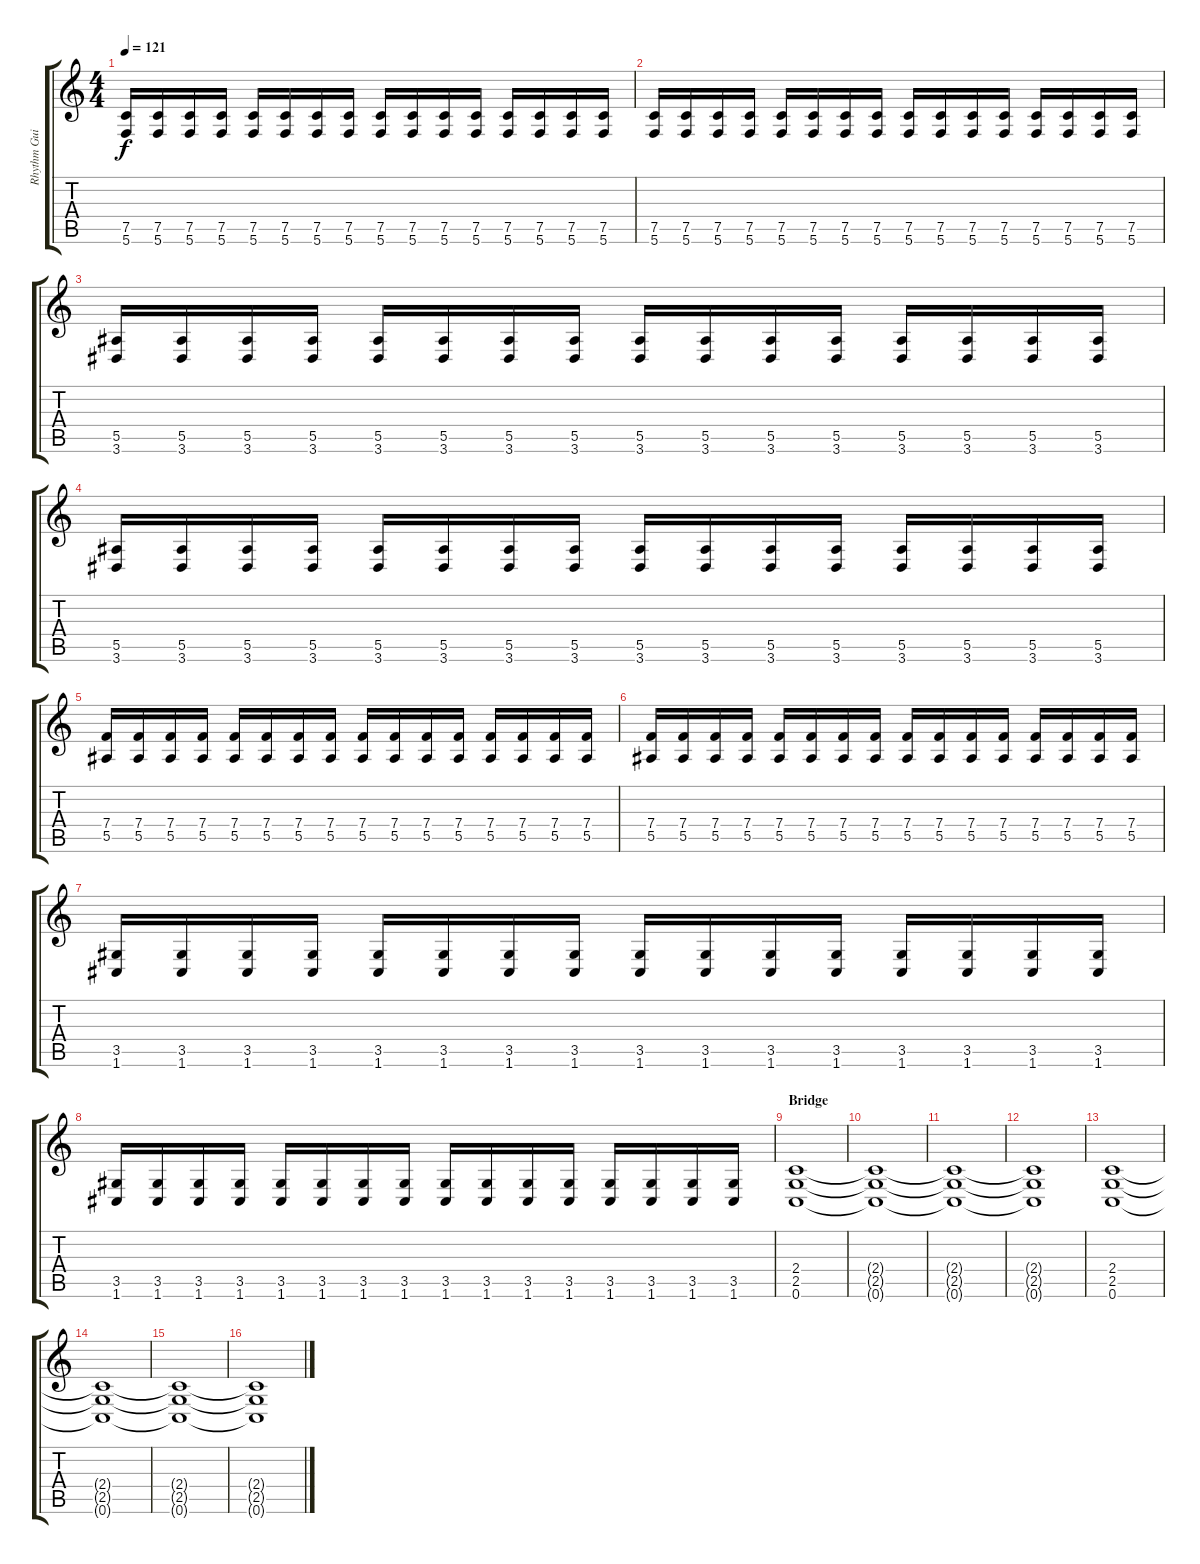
\track ("Rhythm Guitar" "Rhythm Gui") {instrument distortionguitar}
\staff {score tabs}
\tuning (C4 G3 Eb3 Bb2 F2 C2) {hide}
\ts (4 4)
\tempo 121
\clef g2
\ks c
(7.5 5.6).16{dy f} (7.5 5.6).16 (7.5 5.6).16 (7.5 5.6).16 (7.5 5.6).16 (7.5 5.6).16 (7.5 5.6).16 (7.5 5.6).16 (7.5 5.6).16 (7.5 5.6).16 (7.5 5.6).16 (7.5 5.6).16 (7.5 5.6).16 (7.5 5.6).16 (7.5 5.6).16 (7.5 5.6).16 |
(7.5 5.6).16 (7.5 5.6).16 (7.5 5.6).16 (7.5 5.6).16 (7.5 5.6).16 (7.5 5.6).16 (7.5 5.6).16 (7.5 5.6).16 (7.5 5.6).16 (7.5 5.6).16 (7.5 5.6).16 (7.5 5.6).16 (7.5 5.6).16 (7.5 5.6).16 (7.5 5.6).16 (7.5 5.6).16 |
(5.5 3.6).16 (5.5 3.6).16 (5.5 3.6).16 (5.5 3.6).16 (5.5 3.6).16 (5.5 3.6).16 (5.5 3.6).16 (5.5 3.6).16 (5.5 3.6).16 (5.5 3.6).16 (5.5 3.6).16 (5.5 3.6).16 (5.5 3.6).16 (5.5 3.6).16 (5.5 3.6).16 (5.5 3.6).16 |
(5.5 3.6).16 (5.5 3.6).16 (5.5 3.6).16 (5.5 3.6).16 (5.5 3.6).16 (5.5 3.6).16 (5.5 3.6).16 (5.5 3.6).16 (5.5 3.6).16 (5.5 3.6).16 (5.5 3.6).16 (5.5 3.6).16 (5.5 3.6).16 (5.5 3.6).16 (5.5 3.6).16 (5.5 3.6).16 |
(7.4 5.5).16 (7.4 5.5).16 (7.4 5.5).16 (7.4 5.5).16 (7.4 5.5).16 (7.4 5.5).16 (7.4 5.5).16 (7.4 5.5).16 (7.4 5.5).16 (7.4 5.5).16 (7.4 5.5).16 (7.4 5.5).16 (7.4 5.5).16 (7.4 5.5).16 (7.4 5.5).16 (7.4 5.5).16 |
(7.4 5.5).16 (7.4 5.5).16 (7.4 5.5).16 (7.4 5.5).16 (7.4 5.5).16 (7.4 5.5).16 (7.4 5.5).16 (7.4 5.5).16 (7.4 5.5).16 (7.4 5.5).16 (7.4 5.5).16 (7.4 5.5).16 (7.4 5.5).16 (7.4 5.5).16 (7.4 5.5).16 (7.4 5.5).16 |
(3.5 1.6).16 (3.5 1.6).16 (3.5 1.6).16 (3.5 1.6).16 (3.5 1.6).16 (3.5 1.6).16 (3.5 1.6).16 (3.5 1.6).16 (3.5 1.6).16 (3.5 1.6).16 (3.5 1.6).16 (3.5 1.6).16 (3.5 1.6).16 (3.5 1.6).16 (3.5 1.6).16 (3.5 1.6).16 |
(3.5 1.6).16 (3.5 1.6).16 (3.5 1.6).16 (3.5 1.6).16 (3.5 1.6).16 (3.5 1.6).16 (3.5 1.6).16 (3.5 1.6).16 (3.5 1.6).16 (3.5 1.6).16 (3.5 1.6).16 (3.5 1.6).16 (3.5 1.6).16 (3.5 1.6).16 (3.5 1.6).16 (3.5 1.6).16 |
\section ("" "Bridge")
(2.4 2.5 0.6).1 |
(2.4{t} 2.5{t} 0.6{t}).1 |
(2.4{t} 2.5{t} 0.6{t}).1 |
(2.4{t} 2.5{t} 0.6{t}).1 |
(2.4 2.5 0.6).1 |
(2.4{t} 2.5{t} 0.6{t}).1 |
(2.4{t} 2.5{t} 0.6{t}).1 |
(2.4{t} 2.5{t} 0.6{t}).1
